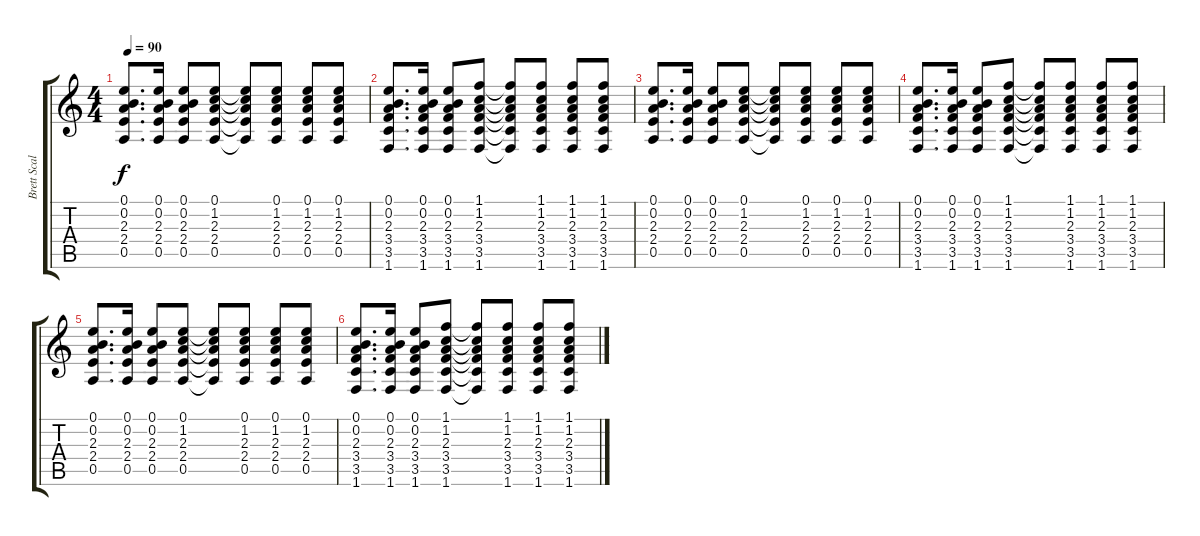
\track ("Brett Scallions (Rhythm Guitar)" "Brett Scal") {instrument distortionguitar}
\staff {score tabs}
\tuning (E4 B3 G3 D3 A2 E2) {hide}
\ts (4 4)
\tempo 90
\clef g2
\ks c
(0.1 0.2 2.3 2.4 0.5).8{d dy f} (0.1 0.2 2.3 2.4 0.5).16 (0.1 0.2 2.3 2.4 0.5).8 (0.1 1.2 2.3 2.4 0.5).8 (0.1{t} 1.2{t} 2.3{t} 2.4{t} 0.5{t}).8 (0.1 1.2 2.3 2.4 0.5).8 (0.1 1.2 2.3 2.4 0.5).8 (0.1 1.2 2.3 2.4 0.5).8 |
(0.1 0.2 2.3 3.4 3.5 1.6).8{d} (0.1 0.2 2.3 3.4 3.5 1.6).16 (0.1 0.2 2.3 3.4 3.5 1.6).8 (1.1 1.2 2.3 3.4 3.5 1.6).8 (1.1{t} 1.2{t} 2.3{t} 3.4{t} 3.5{t} 1.6{t}).8 (1.1 1.2 2.3 3.4 3.5 1.6).8 (1.1 1.2 2.3 3.4 3.5 1.6).8 (1.1 1.2 2.3 3.4 3.5 1.6).8 |
(0.1 0.2 2.3 2.4 0.5).8{d} (0.1 0.2 2.3 2.4 0.5).16 (0.1 0.2 2.3 2.4 0.5).8 (0.1 1.2 2.3 2.4 0.5).8 (0.1{t} 1.2{t} 2.3{t} 2.4{t} 0.5{t}).8 (0.1 1.2 2.3 2.4 0.5).8 (0.1 1.2 2.3 2.4 0.5).8 (0.1 1.2 2.3 2.4 0.5).8 |
(0.1 0.2 2.3 3.4 3.5 1.6).8{d volume 0} (0.1 0.2 2.3 3.4 3.5 1.6).16 (0.1 0.2 2.3 3.4 3.5 1.6).8 (1.1 1.2 2.3 3.4 3.5 1.6).8 (1.1{t} 1.2{t} 2.3{t} 3.4{t} 3.5{t} 1.6{t}).8 (1.1 1.2 2.3 3.4 3.5 1.6).8 (1.1 1.2 2.3 3.4 3.5 1.6).8 (1.1 1.2 2.3 3.4 3.5 1.6).8 |
(0.1 0.2 2.3 2.4 0.5).8{d} (0.1 0.2 2.3 2.4 0.5).16 (0.1 0.2 2.3 2.4 0.5).8 (0.1 1.2 2.3 2.4 0.5).8 (0.1{t} 1.2{t} 2.3{t} 2.4{t} 0.5{t}).8 (0.1 1.2 2.3 2.4 0.5).8 (0.1 1.2 2.3 2.4 0.5).8 (0.1 1.2 2.3 2.4 0.5).8 |
(0.1 0.2 2.3 3.4 3.5 1.6).8{d} (0.1 0.2 2.3 3.4 3.5 1.6).16 (0.1 0.2 2.3 3.4 3.5 1.6).8 (1.1 1.2 2.3 3.4 3.5 1.6).8 (1.1{t} 1.2{t} 2.3{t} 3.4{t} 3.5{t} 1.6{t}).8 (1.1 1.2 2.3 3.4 3.5 1.6).8 (1.1 1.2 2.3 3.4 3.5 1.6).8 (1.1 1.2 2.3 3.4 3.5 1.6).8
